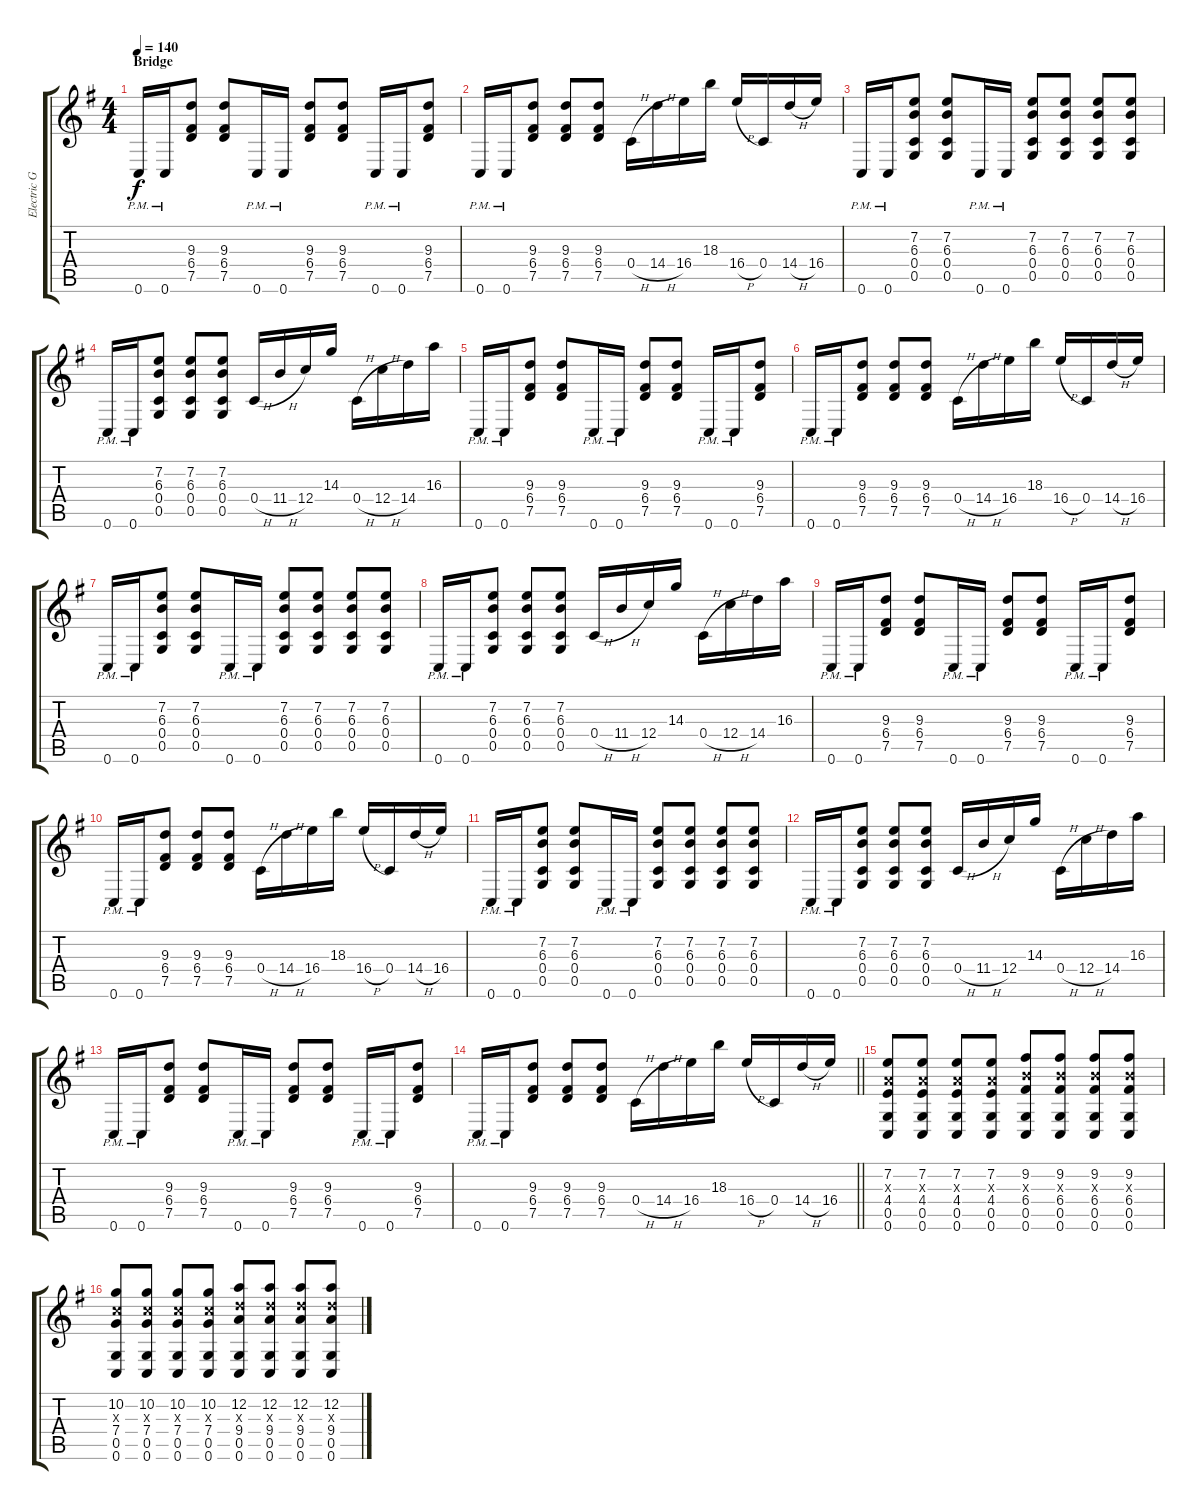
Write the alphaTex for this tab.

\track ("Electric Guitar 1" "Electric G") {instrument distortionguitar}
\staff {score tabs}
\tuning (D4 A3 F3 C3 G2 C2) {hide}
\ts (4 4)
\section ("" "Bridge")
\tempo 140
\clef g2
\ks eminor
0.6{pm}.16{dy f} 0.6{pm}.16 (9.3 6.4 7.5).8 (9.3 6.4 7.5).8 0.6{pm}.16 0.6{pm}.16 (9.3 6.4 7.5).8 (9.3 6.4 7.5).8 0.6{pm}.16 0.6{pm}.16 (9.3 6.4 7.5).8 |
0.6{pm}.16 0.6{pm}.16 (9.3 6.4 7.5).8 (9.3 6.4 7.5).8 (9.3 6.4 7.5).8 0.4{h}.16 14.4{h}.16 16.4.16 18.3.16 16.4{h}.16 0.4.16 14.4{h}.16 16.4.16 |
0.6{pm}.16 0.6{pm}.16 (7.2 6.3 0.4 0.5).8 (7.2 6.3 0.4 0.5).8 0.6{pm}.16 0.6{pm}.16 (7.2 6.3 0.4 0.5).8 (7.2 6.3 0.4 0.5).8 (7.2 6.3 0.4 0.5).8 (7.2 6.3 0.4 0.5).8 |
0.6{pm}.16 0.6{pm}.16 (7.2 6.3 0.4 0.5).8 (7.2 6.3 0.4 0.5).8 (7.2 6.3 0.4 0.5).8 0.4{h}.16 11.4{h}.16 12.4.16 14.3.16 0.4{h}.16 12.4{h}.16 14.4.16 16.3.16 |
0.6{pm}.16 0.6{pm}.16 (9.3 6.4 7.5).8 (9.3 6.4 7.5).8 0.6{pm}.16 0.6{pm}.16 (9.3 6.4 7.5).8 (9.3 6.4 7.5).8 0.6{pm}.16 0.6{pm}.16 (9.3 6.4 7.5).8 |
0.6{pm}.16 0.6{pm}.16 (9.3 6.4 7.5).8 (9.3 6.4 7.5).8 (9.3 6.4 7.5).8 0.4{h}.16 14.4{h}.16 16.4.16 18.3.16 16.4{h}.16 0.4.16 14.4{h}.16 16.4.16 |
0.6{pm}.16 0.6{pm}.16 (7.2 6.3 0.4 0.5).8 (7.2 6.3 0.4 0.5).8 0.6{pm}.16 0.6{pm}.16 (7.2 6.3 0.4 0.5).8 (7.2 6.3 0.4 0.5).8 (7.2 6.3 0.4 0.5).8 (7.2 6.3 0.4 0.5).8 |
0.6{pm}.16 0.6{pm}.16 (7.2 6.3 0.4 0.5).8 (7.2 6.3 0.4 0.5).8 (7.2 6.3 0.4 0.5).8 0.4{h}.16 11.4{h}.16 12.4.16 14.3.16 0.4{h}.16 12.4{h}.16 14.4.16 16.3.16 |
0.6{pm}.16 0.6{pm}.16 (9.3 6.4 7.5).8 (9.3 6.4 7.5).8 0.6{pm}.16 0.6{pm}.16 (9.3 6.4 7.5).8 (9.3 6.4 7.5).8 0.6{pm}.16 0.6{pm}.16 (9.3 6.4 7.5).8 |
0.6{pm}.16 0.6{pm}.16 (9.3 6.4 7.5).8 (9.3 6.4 7.5).8 (9.3 6.4 7.5).8 0.4{h}.16 14.4{h}.16 16.4.16 18.3.16 16.4{h}.16 0.4.16 14.4{h}.16 16.4.16 |
0.6{pm}.16 0.6{pm}.16 (7.2 6.3 0.4 0.5).8 (7.2 6.3 0.4 0.5).8 0.6{pm}.16 0.6{pm}.16 (7.2 6.3 0.4 0.5).8 (7.2 6.3 0.4 0.5).8 (7.2 6.3 0.4 0.5).8 (7.2 6.3 0.4 0.5).8 |
0.6{pm}.16 0.6{pm}.16 (7.2 6.3 0.4 0.5).8 (7.2 6.3 0.4 0.5).8 (7.2 6.3 0.4 0.5).8 0.4{h}.16 11.4{h}.16 12.4.16 14.3.16 0.4{h}.16 12.4{h}.16 14.4.16 16.3.16 |
0.6{pm}.16 0.6{pm}.16 (9.3 6.4 7.5).8 (9.3 6.4 7.5).8 0.6{pm}.16 0.6{pm}.16 (9.3 6.4 7.5).8 (9.3 6.4 7.5).8 0.6{pm}.16 0.6{pm}.16 (9.3 6.4 7.5).8 |
\barLineRight lightlight
0.6{pm}.16 0.6{pm}.16 (9.3 6.4 7.5).8 (9.3 6.4 7.5).8 (9.3 6.4 7.5).8 0.4{h}.16 14.4{h}.16 16.4.16 18.3.16 16.4{h}.16 0.4.16 14.4{h}.16 16.4.16 |
\section ("" "")
(7.2 4.3{x} 4.4 0.5 0.6).8 (7.2 4.3{x} 4.4 0.5 0.6).8 (7.2 4.3{x} 4.4 0.5 0.6).8 (7.2 4.3{x} 4.4 0.5 0.6).8 (9.2 6.3{x} 6.4 0.5 0.6).8 (9.2 6.3{x} 6.4 0.5 0.6).8 (9.2 6.3{x} 6.4 0.5 0.6).8 (9.2 6.3{x} 6.4 0.5 0.6).8 |
(10.2 7.3{x} 7.4 0.5 0.6).8 (10.2 7.3{x} 7.4 0.5 0.6).8 (10.2 7.3{x} 7.4 0.5 0.6).8 (10.2 7.3{x} 7.4 0.5 0.6).8 (12.2 9.3{x} 9.4 0.5 0.6).8 (12.2 9.3{x} 9.4 0.5 0.6).8 (12.2 9.3{x} 9.4 0.5 0.6).8 (12.2 9.3{x} 9.4 0.5 0.6).8
